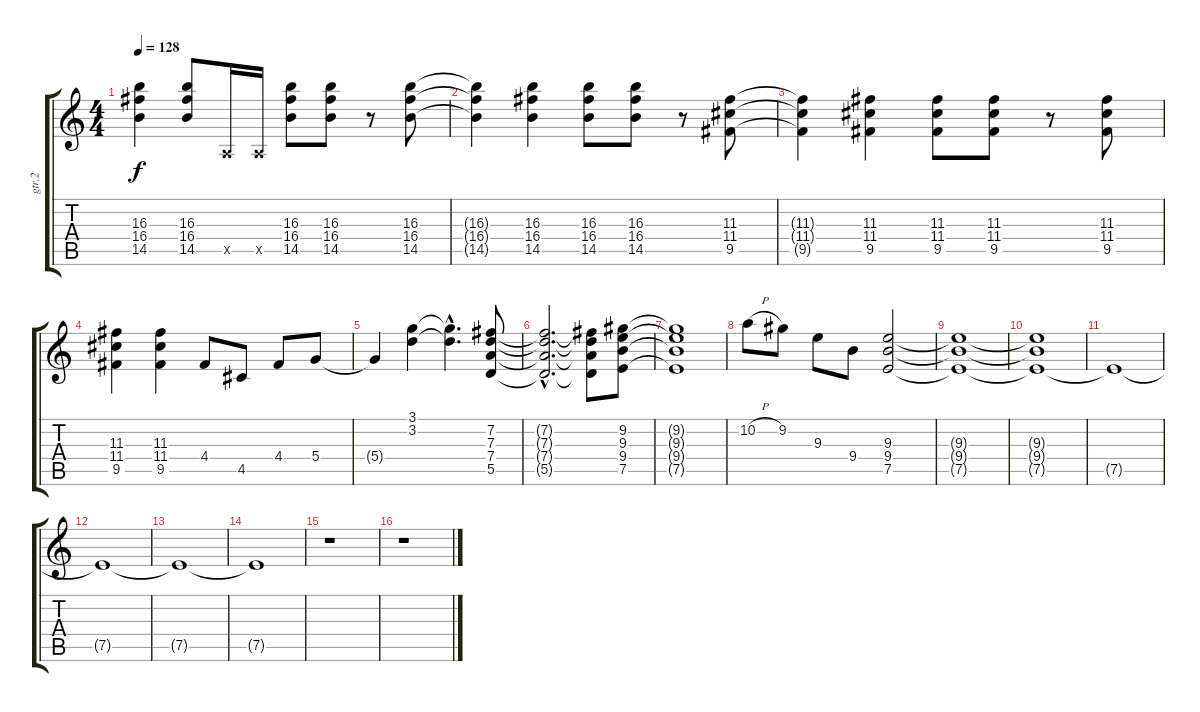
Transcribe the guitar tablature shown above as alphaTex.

\track ("gtr.2" "gtr.2") {instrument overdrivenguitar}
\staff {score tabs}
\tuning (E4 B3 G3 D3 A2 E2) {hide}
\ts (4 4)
\tempo 128
\clef g2
\ks c
(16.3{t} 16.4{t} 14.5{t}).4{dy f} (16.3 16.4 14.5).8 0.5{x}.16 0.5{x}.16 (16.3 16.4 14.5).8 (16.3 16.4 14.5).8 r.8 (16.3 16.4 14.5).8 |
(16.3{t} 16.4{t} 14.5{t}).4 (16.3 16.4 14.5).4 (16.3 16.4 14.5).8 (16.3 16.4 14.5).8 r.8 (11.3 11.4 9.5).8 |
(11.3{t} 11.4{t} 9.5{t}).4 (11.3 11.4 9.5).4 (11.3 11.4 9.5).8 (11.3 11.4 9.5).8 r.8 (11.3 11.4 9.5).8 |
(11.3 11.4 9.5).4 (11.3 11.4 9.5).4 4.4.8 4.5.8 4.4.8 5.4.8 |
5.4{t}.4 (3.1 3.2).4 (3.1{hac t} 3.2{hac t}).4{d} (7.2 7.3 7.4 5.5).8 |
(7.2{hac t} 7.3{hac t} 7.4{hac t} 5.5{hac t}).2{d} (7.2{t} 7.3{t} 7.4{t} 5.5{t}).8 (9.2 9.3 9.4 7.5).8 |
(9.2{t} 9.3{t} 9.4{t} 7.5{t}).1 |
10.2{h}.8 9.2.8 9.3.8 9.4.8 (9.3 9.4 7.5).2 |
(9.3{t} 9.4{t} 7.5{t}).1 |
(9.3{t} 9.4{t} 7.5{t}).1 |
7.5{t}.1 |
7.5{t}.1 |
7.5{t}.1 |
7.5{t}.1 |
r.1 |
r.1
